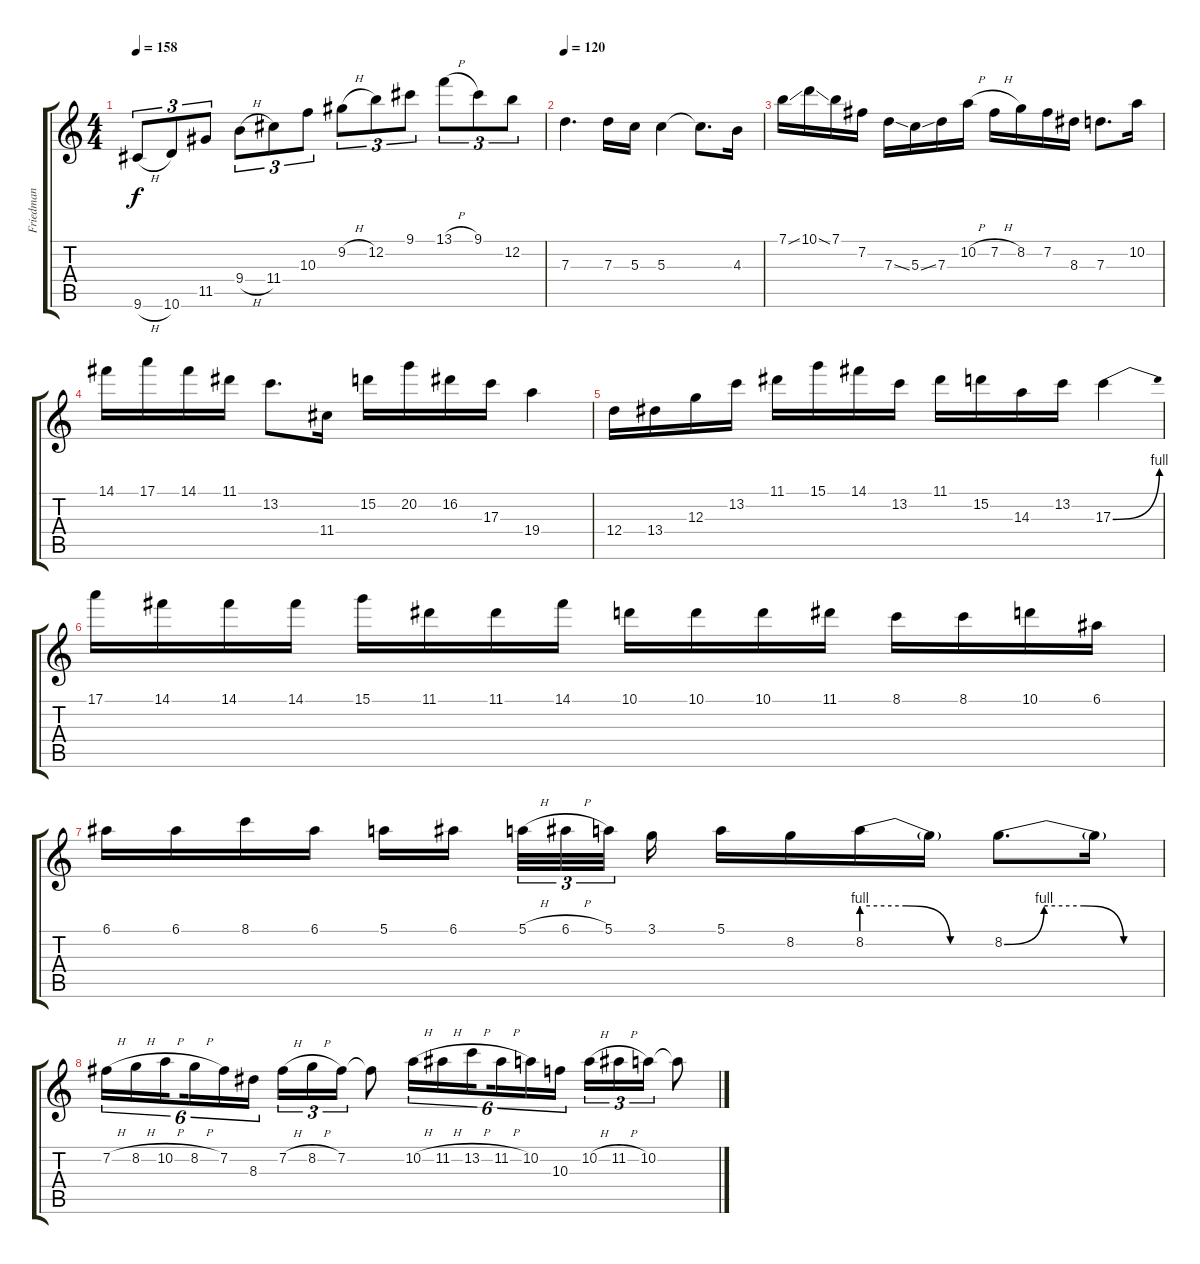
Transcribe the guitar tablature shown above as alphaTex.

\track ("Friedman" "Friedman") {solo instrument distortionguitar}
\staff {score tabs}
\tuning (E4 B3 G3 D3 A2 E2) {hide}
\ts (4 4)
\tempo 158
\clef g2
\ks c
9.6{h}.8{tu (3 2) dy f} 10.6.8{tu (3 2)} 11.5.8{tu (3 2)} 9.4{h}.8{tu (3 2)} 11.4.8{tu (3 2)} 10.3.8{tu (3 2)} 9.2{h}.8{tu (3 2)} 12.2.8{tu (3 2)} 9.1.8{tu (3 2)} 13.1{h}.8{tu (3 2)} 9.1.8{tu (3 2)} 12.2.8{tu (3 2)} |
\tempo 120
7.3.4{d} 7.3.16 5.3.16 5.3.4 5.3{t}.8{d} 4.3.16 |
7.1{ss}.16 10.1{ss}.16 7.1.16 7.2.16 7.3{ss}.16 5.3{ss}.16 7.3.16 10.2{h}.16 7.2{h}.16 8.2.16 7.2.16 8.3.16 7.3.8{d} 10.2.16 |
14.1.16 17.1.16 14.1.16 11.1.16 13.2.8{d} 11.4.16 15.2.16 20.2.16 16.2.16 17.3.16 19.4.4 |
12.4.16 13.4.16 12.3.16 13.2.16 11.1.16 15.1.16 14.1.16 13.2.16 11.1.16 15.2.16 14.3.16 13.2.16 17.3{be (bend 0 0 60 4)}.4 |
17.1.16 14.1.16 14.1.16 14.1.16 15.1.16 11.1.16 11.1.16 14.1.16 10.1.16 10.1.16 10.1.16 11.1.16 8.1.16 8.1.16 10.1.16 6.1.16 |
6.1.16 6.1.16 8.1.16 6.1.16 5.1.16 6.1.16{beam splitsecondary} 5.1{h}.32{tu (3 2)} 6.1{h}.32{tu (3 2)} 5.1.32{tu (3 2) beam splitsecondary} 3.1.16 5.1.16 8.2.16 8.2{be (custom 0 4 20 4 40 0 60 0)}.16 8.2{t}.16 8.2{be (custom 0 0 15 4 30 4 45 0 60 0)}.8{d} 8.2{t}.16 |
7.2{h}.16{tu (6 4)} 8.2{h}.16{tu (6 4)} 10.2{h}.16{tu (6 4) beam splitsecondary} 8.2{h}.16{tu (6 4)} 7.2.16{tu (6 4)} 8.3.16{tu (6 4)} 7.2{h}.16{tu (3 2)} 8.2{h}.16{tu (3 2)} 7.2.16{tu (3 2)} 7.2{t}.8 10.2{h}.16{tu (6 4)} 11.2{h}.16{tu (6 4)} 13.2{h}.16{tu (6 4) beam splitsecondary} 11.2{h}.16{tu (6 4)} 10.2.16{tu (6 4)} 10.3.16{tu (6 4)} 10.2{h}.16{tu (3 2)} 11.2{h}.16{tu (3 2)} 10.2.16{tu (3 2)} 10.2{t}.8
